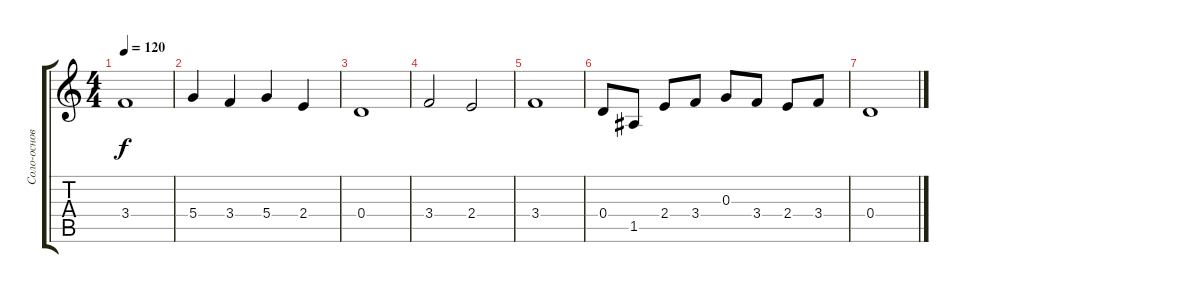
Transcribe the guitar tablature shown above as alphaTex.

\track ("Соло-основа" "Соло-основ") {instrument distortionguitar}
\staff {score tabs}
\tuning (E4 B3 G3 D3 A2 E2) {hide}
\ts (4 4)
\tempo 120
\clef g2
\ks c
3.4.1{dy f} |
5.4.4 3.4.4 5.4.4 2.4.4 |
0.4.1 |
3.4.2 2.4.2 |
3.4.1 |
0.4.8 1.5.8 2.4.8 3.4.8 0.3.8 3.4.8 2.4.8 3.4.8 |
0.4.1
